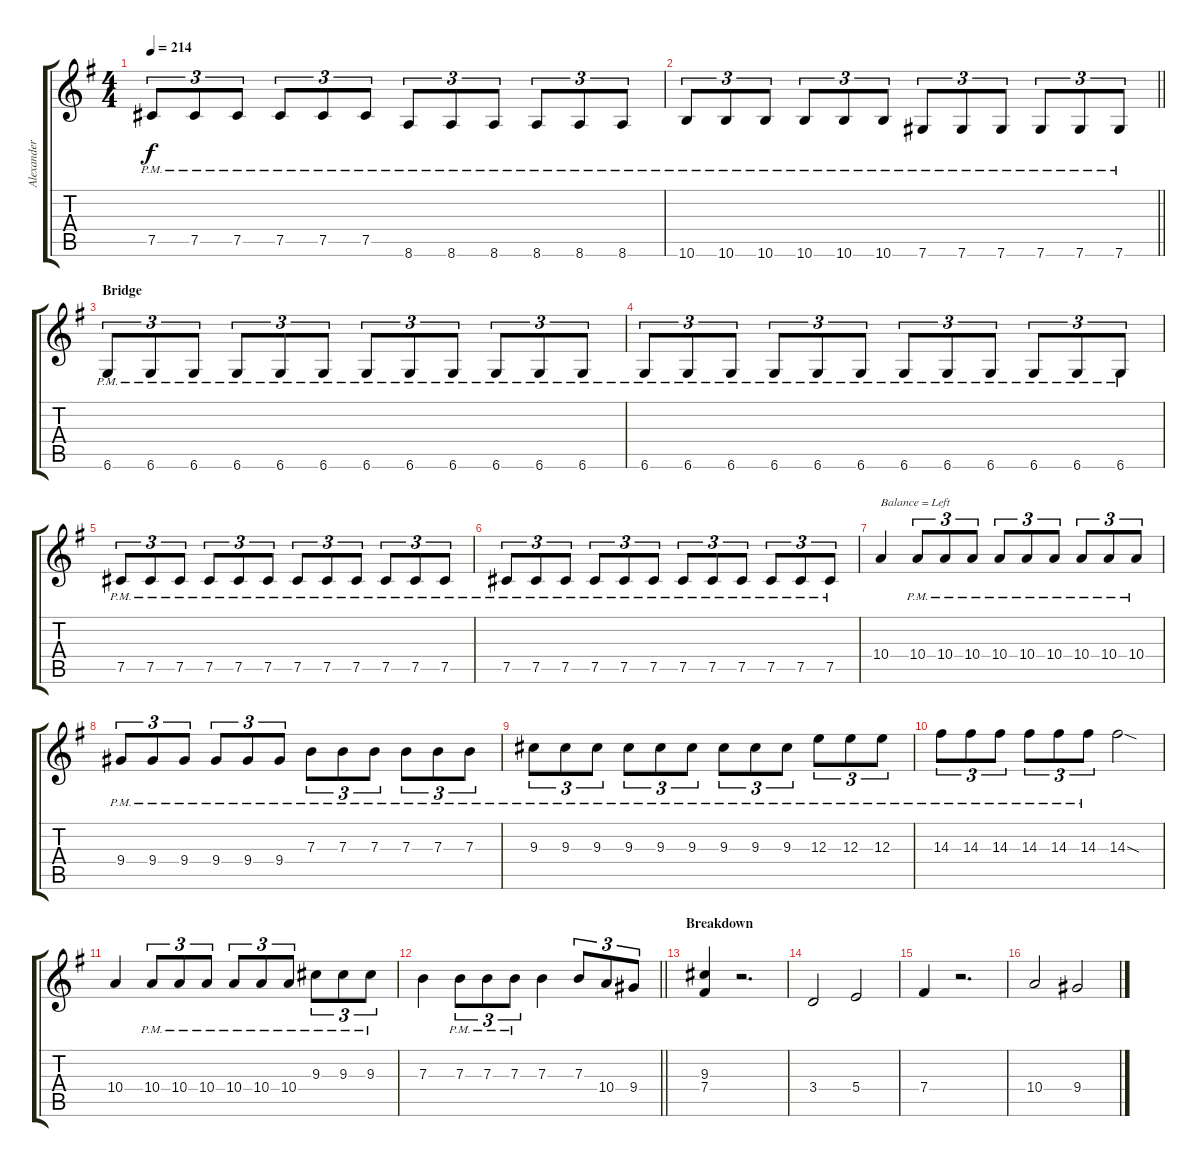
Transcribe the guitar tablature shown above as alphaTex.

\track ("Alexander Kuoppala" "Alexander ") {instrument distortionguitar}
\staff {score tabs}
\tuning (Db4 Ab3 E3 B2 Gb2 Db2) {hide}
\ts (4 4)
\tempo 214
\clef g2
\ks g
7.5{pm}.8{tu (3 2) dy f} 7.5{pm}.8{tu (3 2)} 7.5{pm}.8{tu (3 2)} 7.5{pm}.8{tu (3 2)} 7.5{pm}.8{tu (3 2)} 7.5{pm}.8{tu (3 2)} 8.6{pm}.8{tu (3 2)} 8.6{pm}.8{tu (3 2)} 8.6{pm}.8{tu (3 2)} 8.6{pm}.8{tu (3 2)} 8.6{pm}.8{tu (3 2)} 8.6{pm}.8{tu (3 2)} |
\barLineRight lightlight
10.6{pm}.8{tu (3 2)} 10.6{pm}.8{tu (3 2)} 10.6{pm}.8{tu (3 2)} 10.6{pm}.8{tu (3 2)} 10.6{pm}.8{tu (3 2)} 10.6{pm}.8{tu (3 2)} 7.6{pm}.8{tu (3 2)} 7.6{pm}.8{tu (3 2)} 7.6{pm}.8{tu (3 2)} 7.6{pm}.8{tu (3 2)} 7.6{pm}.8{tu (3 2)} 7.6{pm}.8{tu (3 2)} |
\section ("" "Bridge")
6.6{pm}.8{tu (3 2)} 6.6{pm}.8{tu (3 2)} 6.6{pm}.8{tu (3 2)} 6.6{pm}.8{tu (3 2)} 6.6{pm}.8{tu (3 2)} 6.6{pm}.8{tu (3 2)} 6.6{pm}.8{tu (3 2)} 6.6{pm}.8{tu (3 2)} 6.6{pm}.8{tu (3 2)} 6.6{pm}.8{tu (3 2)} 6.6{pm}.8{tu (3 2)} 6.6{pm}.8{tu (3 2)} |
6.6{pm}.8{tu (3 2)} 6.6{pm}.8{tu (3 2)} 6.6{pm}.8{tu (3 2)} 6.6{pm}.8{tu (3 2)} 6.6{pm}.8{tu (3 2)} 6.6{pm}.8{tu (3 2)} 6.6{pm}.8{tu (3 2)} 6.6{pm}.8{tu (3 2)} 6.6{pm}.8{tu (3 2)} 6.6{pm}.8{tu (3 2)} 6.6{pm}.8{tu (3 2)} 6.6{pm}.8{tu (3 2)} |
7.5{pm}.8{tu (3 2)} 7.5{pm}.8{tu (3 2)} 7.5{pm}.8{tu (3 2)} 7.5{pm}.8{tu (3 2)} 7.5{pm}.8{tu (3 2)} 7.5{pm}.8{tu (3 2)} 7.5{pm}.8{tu (3 2)} 7.5{pm}.8{tu (3 2)} 7.5{pm}.8{tu (3 2)} 7.5{pm}.8{tu (3 2)} 7.5{pm}.8{tu (3 2)} 7.5{pm}.8{tu (3 2)} |
7.5{pm}.8{tu (3 2)} 7.5{pm}.8{tu (3 2)} 7.5{pm}.8{tu (3 2)} 7.5{pm}.8{tu (3 2)} 7.5{pm}.8{tu (3 2)} 7.5{pm}.8{tu (3 2)} 7.5{pm}.8{tu (3 2)} 7.5{pm}.8{tu (3 2)} 7.5{pm}.8{tu (3 2)} 7.5{pm}.8{tu (3 2)} 7.5{pm}.8{tu (3 2)} 7.5{pm}.8{tu (3 2)} |
10.4.4{txt "Balance = Left" balance 3} 10.4{pm}.8{tu (3 2)} 10.4{pm}.8{tu (3 2)} 10.4{pm}.8{tu (3 2)} 10.4{pm}.8{tu (3 2)} 10.4{pm}.8{tu (3 2)} 10.4{pm}.8{tu (3 2)} 10.4{pm}.8{tu (3 2)} 10.4{pm}.8{tu (3 2)} 10.4{pm}.8{tu (3 2)} |
9.4{pm}.8{tu (3 2)} 9.4{pm}.8{tu (3 2)} 9.4{pm}.8{tu (3 2)} 9.4{pm}.8{tu (3 2)} 9.4{pm}.8{tu (3 2)} 9.4{pm}.8{tu (3 2)} 7.3{pm}.8{tu (3 2)} 7.3{pm}.8{tu (3 2)} 7.3{pm}.8{tu (3 2)} 7.3{pm}.8{tu (3 2)} 7.3{pm}.8{tu (3 2)} 7.3{pm}.8{tu (3 2)} |
9.3{pm}.8{tu (3 2)} 9.3{pm}.8{tu (3 2)} 9.3{pm}.8{tu (3 2)} 9.3{pm}.8{tu (3 2)} 9.3{pm}.8{tu (3 2)} 9.3{pm}.8{tu (3 2)} 9.3{pm}.8{tu (3 2)} 9.3{pm}.8{tu (3 2)} 9.3{pm}.8{tu (3 2)} 12.3{pm}.8{tu (3 2)} 12.3{pm}.8{tu (3 2)} 12.3{pm}.8{tu (3 2)} |
14.3{pm}.8{tu (3 2)} 14.3{pm}.8{tu (3 2)} 14.3{pm}.8{tu (3 2)} 14.3{pm}.8{tu (3 2)} 14.3{pm}.8{tu (3 2)} 14.3{pm}.8{tu (3 2)} 14.3{sod}.2 |
10.4.4 10.4{pm}.8{tu (3 2)} 10.4{pm}.8{tu (3 2)} 10.4{pm}.8{tu (3 2)} 10.4{pm}.8{tu (3 2)} 10.4{pm}.8{tu (3 2)} 10.4{pm}.8{tu (3 2)} 9.3{pm}.8{tu (3 2)} 9.3{pm}.8{tu (3 2)} 9.3{pm}.8{tu (3 2)} |
\barLineRight lightlight
7.3.4 7.3{pm}.8{tu (3 2)} 7.3{pm}.8{tu (3 2)} 7.3{pm}.8{tu (3 2)} 7.3.4 7.3.8{tu (3 2)} 10.4.8{tu (3 2)} 9.4.8{tu (3 2)} |
\section ("" "Breakdown")
(9.3 7.4).4 r.2{d} |
3.4.2 5.4.2 |
7.4.4 r.2{d} |
10.4.2 9.4.2
